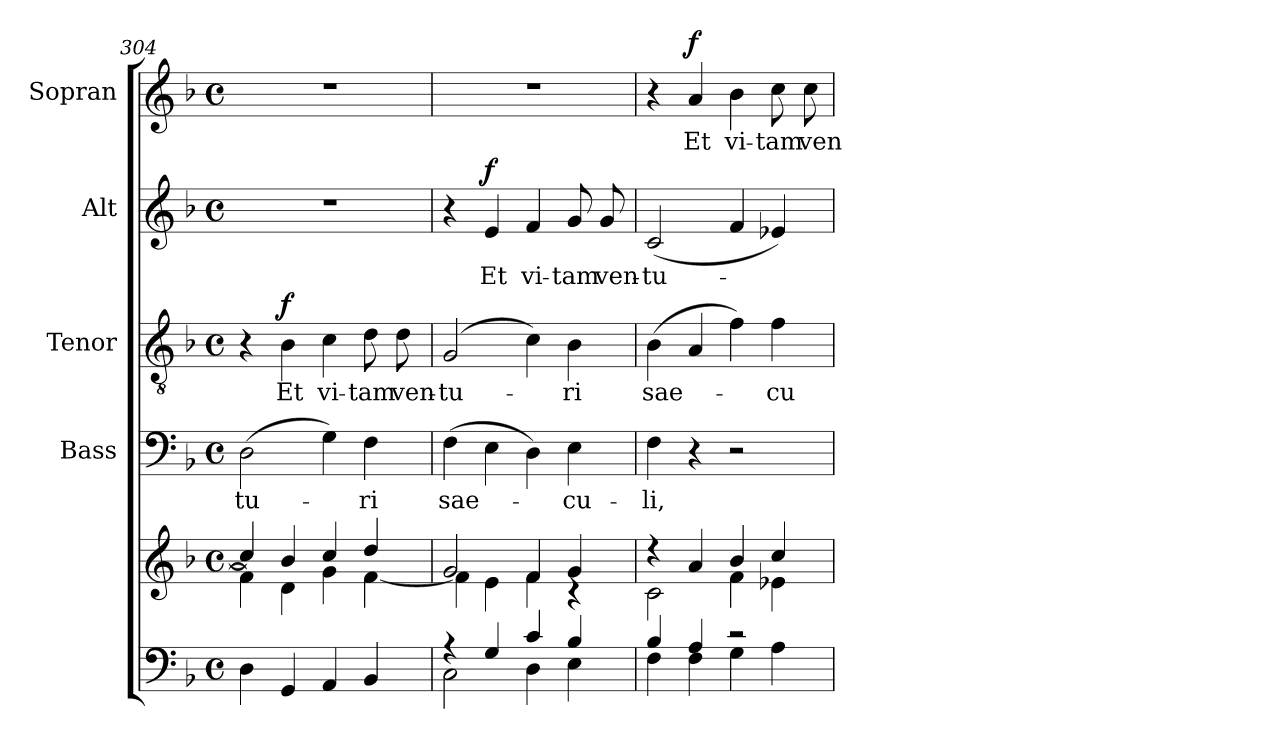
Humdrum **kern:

**kern	**kern	**kern	**text	**kern	**text	**dynam	**kern	**text	**dynam	**kern	**text	**dynam
*part5	*part5	*part4	*part4	*part3	*part3	*part3	*part2	*part2	*part2	*part1	*part1	*part1
*staff6	*staff5	*staff4	*staff4	*staff3	*staff3	*staff3	*staff2	*staff2	*staff2	*staff1	*staff1	*staff1
*	*	*I"Bass	*	*I"Tenor	*	*	*I"Alt	*	*	*I"Sopran	*	*
*	*	*I'B.	*	*I'T.	*	*	*I'A.	*	*	*I'S.	*	*
*clefF4	*clefG2	*clefF4	*	*clefGv2	*	*	*clefG2	*	*	*clefG2	*	*
*k[b-]	*k[b-]	*k[b-]	*	*k[b-]	*	*	*k[b-]	*	*	*k[b-]	*	*
*F:	*F:	*F:	*	*F:	*	*	*F:	*	*	*F:	*	*
*M4/4	*M4/4	*M4/4	*	*M4/4	*	*	*M4/4	*	*	*M4/4	*	*
*met(c)	*met(c)	*met(c)	*	*met(c)	*	*	*met(c)	*	*	*met(c)	*	*
=304	=304	=304	=304	=304	=304	=304	=304	=304	=304	=304	=304	=304
*	*^	*	*	*	*	*	*	*	*	*	*	*
!	!	!	!	!LO:LY:b	!	!	!	!	!	!	!	!	!
4D\	4cc/]	4f\]	(>2D\	-tu-	4r	.	.	1r	.	.	1r	.	.
!	!	!	!	!	!	!LO:LY:b	!LO:DY:a	!	!	!	!	!	!
4GG/	4b-/	4d\	.	.	4B-\	Et	f	.	.	.	.	.	.
!	!	!	!	!	!	!LO:LY:b	!	!	!	!	!	!	!
4AA/	4cc/	4g\	4G\)	.	4c\	vi-	.	.	.	.	.	.	.
!	!	!	!	!LO:LY:b	!	!LO:LY:b	!	!	!	!	!	!	!
4BB-/	4dd/	[<4f\	4F\	-ri	8d\	-tam	.	.	.	.	.	.	.
!	!	!	!	!	!	!LO:LY:b	!	!	!	!	!	!	!
.	.	.	.	.	8d\	ven-	.	.	.	.	.	.	.
=305	=305	=305	=305	=305	=305	=305	=305	=305	=305	=305	=305	=305	=305
*^	*	*	*	*	*	*	*	*	*	*	*	*	*
!	!	!	!	!	!LO:LY:b	!	!LO:LY:b	!	!	!	!	!	!	!
4rA	2C\	2g/	4f\]	(>4F\	sae-	(2G/	-tu-	.	4r	.	.	1r	.	.
!	!	!	!	!	!	!	!	!	!	!LO:LY:b	!LO:DY:a	!	!	!
4G/	.	.	4e\	4E\	.	.	.	.	4e/	Et	f	.	.	.
!	!	!	!	!	!	!	!	!	!	!LO:LY:b	!	!	!	!
4c/	4D\	4f/	4f\	4D\)	.	4c\)	.	.	4f/	vi-	.	.	.	.
!	!	!	!	!	!LO:LY:b	!	!LO:LY:b	!	!	!LO:LY:b	!	!	!	!
4B-/	4E\	4g/	4rB	4E\	-cu-	4B-\	-ri	.	8g/	-tam	.	.	.	.
!	!	!	!	!	!	!	!	!	!	!LO:LY:b	!	!	!	!
.	.	.	.	.	.	.	.	.	8g/	ven-	.	.	.	.
=306	=306	=306	=306	=306	=306	=306	=306	=306	=306	=306	=306	=306	=306	=306
!	!	!	!	!	!LO:LY:b	!	!LO:LY:b	!	!	!LO:LY:b	!	!	!	!
4B-/	4F\	4r	2c\	4F\	-li,	(>4B-\	sae-	.	(<2c/	-tu-	.	4r	.	.
!	!	!	!	!	!	!	!	!	!	!	!	!	!LO:LY:b	!LO:DY:a
4A/	4F\	4a/	.	4r	.	4A/	.	.	.	.	.	4a/	Et	f
!	!	!	!	!	!	!	!	!	!	!	!	!	!LO:LY:b	!
2rc	4G\	4b-/	4f\	2r	.	4f\)	.	.	4f/	.	.	4b-\	vi-	.
!	!	!	!	!	!	!	!LO:LY:b	!	!	!	!	!	!LO:LY:b	!
.	4A\	4cc/	4e-\	.	.	4f\	-cu-	.	4e-X/)	.	.	8cc\	-tam	.
!	!	!	!	!	!	!	!	!	!	!	!	!	!LO:LY:b	!
.	.	.	.	.	.	.	.	.	.	.	.	8cc\	ven-	.
*v	*v	*	*	*	*	*	*	*	*	*	*	*	*	*
*	*v	*v	*	*	*	*	*	*	*	*	*	*	*
=	=	=	=	=	=	=	=	=	=	=	=	=
*-	*-	*-	*-	*-	*-	*-	*-	*-	*-	*-	*-	*-
